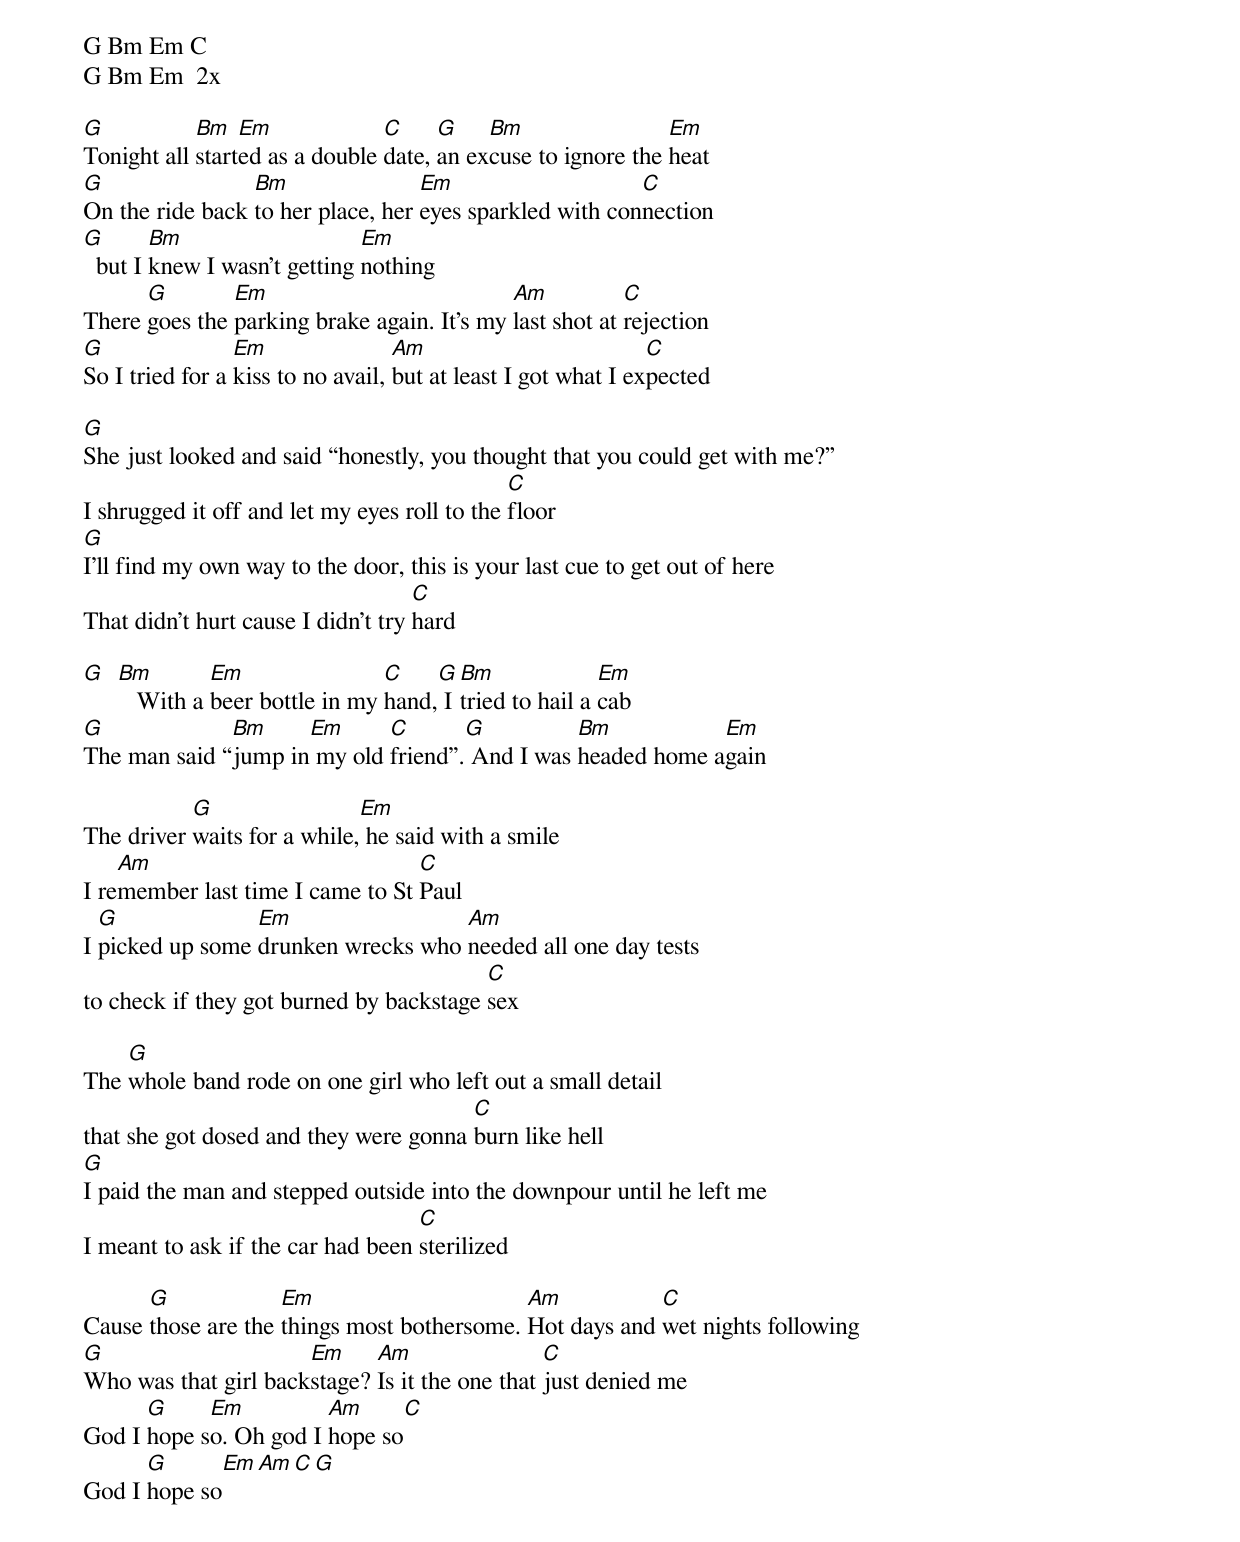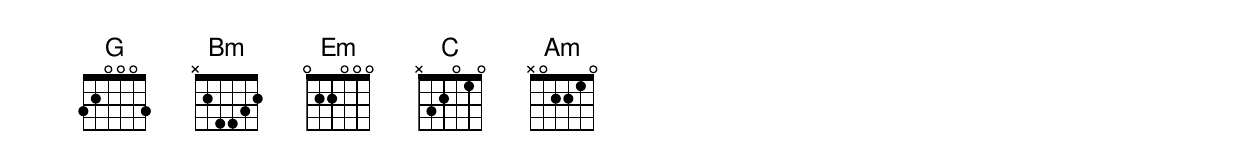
G Bm Em C
G Bm Em  2x

G           Bm   Em             C     G    Bm                 Em
Tonight all started as a double date, an excuse to ignore the heat
G                Bm                Em                    C
On the ride back to her place, her eyes sparkled with connection
G       Bm                    Em
  but I knew I wasn’t getting nothing
      G        Em                           Am           C
There goes the parking brake again. It’s my last shot at rejection
G                Em                Am                          C
So I tried for a kiss to no avail, but at least I got what I expected

G
She just looked and said “honestly, you thought that you could get with me?”
                                              C
I shrugged it off and let my eyes roll to the floor
G
I’ll find my own way to the door, this is your last cue to get out of here
                                    C
That didn’t hurt cause I didn’t try hard

G Bm        Em                C    G  Bm              Em
     With a beer bottle in my hand, I tried to hail a cab
G             Bm     Em      C       G          Bm           Em
The man said “jump in my old friend”. And I was headed home again

           G                 Em
The driver waits for a while, he said with a smile
    Am                            C
I remember last time I came to St Paul
  G              Em                 Am
I picked up some drunken wrecks who needed all one day tests
                                         C
to check if they got burned by backstage sex

    G
The whole band rode on one girl who left out a small detail
                                       C
that she got dosed and they were gonna burn like hell
G
I paid the man and stepped outside into the downpour until he left me
                                   C
I meant to ask if the car had been sterilized

      G             Em                      Am           C
Cause those are the things most bothersome. Hot days and wet nights following
G                     Em     Am                 C
Who was that girl backstage? Is it the one that just denied me
      G     Em          Am     C
God I hope so. Oh god I hope so
      G      Em Am C G
God I hope so
